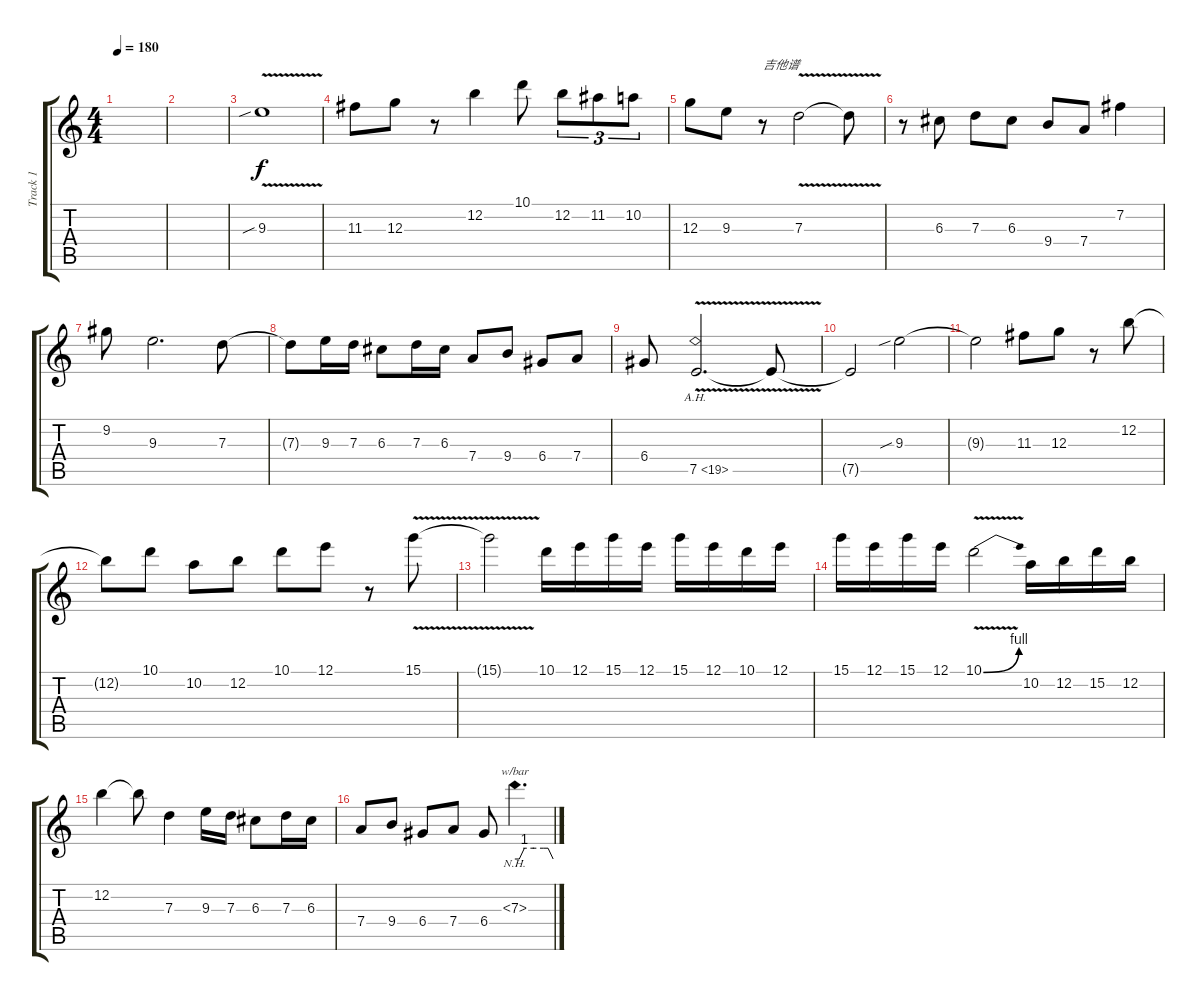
\track ("Track 1" "Track 1") {instrument distortionguitar}
\staff {score tabs}
\tuning (E4 B3 G3 D3 A2 E2) {hide}
\ts (4 4)
\tempo 180
\clef g2
\ks c
|
|
9.3{v sib}.1 |
11.3.8 12.3.8 r.8 12.2.4 10.1.8 12.2.8{tu (3 2)} 11.2.8{tu (3 2)} 10.2.8{tu (3 2)} |
12.3.8 9.3.8 r.8{txt "吉他谱"} 7.3{v}.2 7.3{t}.8 |
r.8 6.3.8 7.3.8 6.3.8 9.4.8 7.4.8 7.2.4 |
9.2.8 9.3.2{d} 7.3.8 |
7.3{t}.8 9.3.16 7.3.16 6.3.8 7.3.16 6.3.16 7.4.8 9.4.8 6.4.8 7.4.8 |
6.4.8 7.5{ah 12 v}.2{d} 7.5{t}.8 |
7.5{t}.2 9.3{sib}.2 |
9.3{t}.2 11.3.8 12.3.8 r.8 12.2.8 |
12.2{t}.8 10.1.8 10.2.8 12.2.8 10.1.8 12.1.8 r.8 15.1{v}.8 |
15.1{t}.2 10.1.16 12.1.16 15.1.16 12.1.16 15.1.16 12.1.16 10.1.16 12.1.16 |
15.1.16 12.1.16 15.1.16 12.1.16 10.1{be (bend 0 0 60 4) v}.2 10.2.16 12.2.16 15.2.16 12.2.16 |
12.2.4 12.2{t}.8 7.3.4 9.3.16 7.3.16 6.3.8 7.3.16 6.3.16 |
7.4.8 9.4.8 6.4.8 7.4.8 6.4.8 7.3{nh}.4{d tbe (custom default 0 0 7 0 15 4 30 4 45 4 52 4 60 0)}
